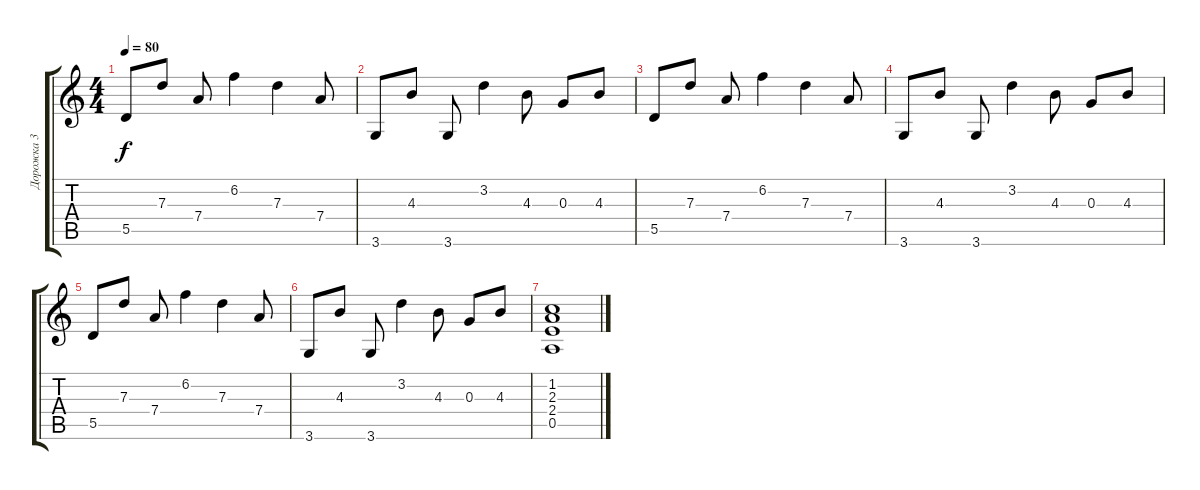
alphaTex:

\track ("Дорожка 3" "Дорожка 3") {instrument acousticguitarsteel}
\staff {score tabs}
\tuning (E4 B3 G3 D3 A2 E2) {hide}
\ts (4 4)
\tempo 80
\clef g2
\ks c
5.5.8{dy f} 7.3.8 7.4.8 6.2.4 7.3.4 7.4.8 |
3.6.8 4.3.8 3.6.8 3.2.4 4.3.8 0.3.8 4.3.8 |
5.5.8 7.3.8 7.4.8 6.2.4 7.3.4 7.4.8 |
3.6.8 4.3.8 3.6.8 3.2.4 4.3.8 0.3.8 4.3.8 |
5.5.8 7.3.8 7.4.8 6.2.4 7.3.4 7.4.8 |
3.6.8 4.3.8 3.6.8 3.2.4 4.3.8 0.3.8 4.3.8 |
(1.2 2.3 2.4 0.5).1
